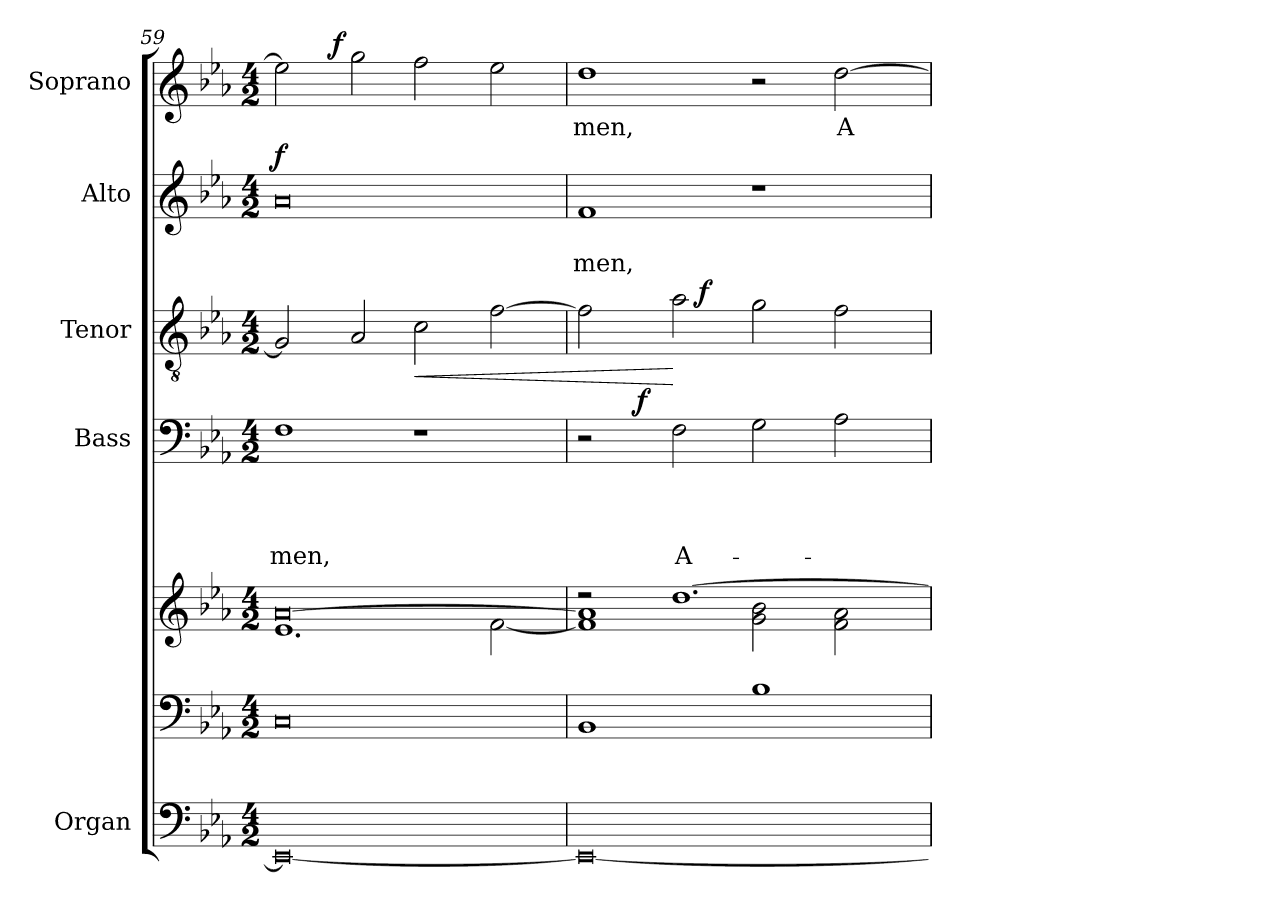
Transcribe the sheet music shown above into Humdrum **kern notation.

**kern	**kern	**kern	**kern	**text	**text	**text	**text	**dynam	**kern	**dynam	**kern	**text	**text	**dynam	**kern	**text	**dynam
*part5	*part5	*part5	*part4	*part4	*part4	*part4	*part4	*part4	*part3	*part3	*part2	*part2	*part2	*part2	*part1	*part1	*part1
*staff7	*staff6	*staff5	*staff4	*staff4	*staff4	*staff4	*staff4	*staff4	*staff3	*staff3	*staff2	*staff2	*staff2	*staff2	*staff1	*staff1	*staff1
*I"Organ	*	*	*I"Bass	*	*	*	*	*	*I"Tenor	*	*I"Alto	*	*	*	*I"Soprano	*	*
*clefF4	*clefF4	*clefG2	*clefF4	*	*	*	*	*	*clefGv2	*	*clefG2	*	*	*	*clefG2	*	*
*k[b-e-a-]	*k[b-e-a-]	*k[b-e-a-]	*k[b-e-a-]	*	*	*	*	*	*k[b-e-a-]	*	*k[b-e-a-]	*	*	*	*k[b-e-a-]	*	*
*E-:	*E-:	*E-:	*E-:	*	*	*	*	*	*E-:	*	*E-:	*	*	*	*E-:	*	*
*M4/2	*M4/2	*M4/2	*M4/2	*	*	*	*	*	*M4/2	*	*M4/2	*	*	*	*M4/2	*	*
=59	=59	=59	=59	=59	=59	=59	=59	=59	=59	=59	=59	=59	=59	=59	=59	=59	=59
*	*	*^	*	*	*	*	*	*	*	*	*	*	*	*	*	*	*
!	!	!	!	!	!	!	!	!	!	!	!	!	!	!	!LO:DY:a	!	!	!
*	*	*	*	*	*	*	*	*	*	*	*	*	*	*	*	*^	*	*
0EE-_	0C	[>0a-	1.e-	1F	.	.	.	-men,	.	2G/]	.	0a-	.	.	f	2ee-\]	4..ryy	.	.
!	!	!	!	!	!	!	!	!	!	!	!	!	!	!	!	!	!	!	!LO:DY:a
.	.	.	.	.	.	.	.	.	.	.	.	.	.	.	.	.	1ryy	.	f
.	.	.	.	.	.	.	.	.	.	2A-/	.	.	.	.	.	2gg\	.	.	.
!	!	!	!	!	!	!	!	!	!	!	!LO:HP:b	!	!	!	!	!	!	!	!
.	.	.	.	1r	.	.	.	.	.	2c\	<	.	.	.	.	2ff\	.	.	.
.	.	.	.	.	.	.	.	.	.	.	.	.	.	.	.	.	2ryy	.	.
.	.	.	[<2f\	.	.	.	.	.	.	[2f\	.	.	.	.	.	2ee-\	.	.	.
.	.	.	.	.	.	.	.	.	.	.	.	.	.	.	.	.	16ryy	.	.
*	*	*	*	*	*	*	*	*	*	*	*	*	*	*	*	*v	*v	*	*
=60	=60	=60	=60	=60	=60	=60	=60	=60	=60	=60	=60	=60	=60	=60	=60	=60	=60	=60
*	*	*	*^	*^	*	*	*	*	*	*^	*	*	*	*	*	*	*	*
0EE-_	1BB-	2rdd	1f]	1a-]	2r	4ryy	.	.	.	.	.	2f\]	2ryy	.	1f	.	-men,	.	1dd	-men,	.
.	.	.	.	.	.	16ryy	.	.	.	.	.	.	.	.	.	.	.	.	.	.	.
!	!	!	!	!	!	!	!	!	!	!	!LO:DY:a	!	!	!	!	!	!	!	!	!	!
.	.	.	.	.	.	1ryy	.	.	.	.	f	.	.	.	.	.	.	.	.	.	.
.	.	[>1.dd	.	.	2F\	.	.	.	.	A-	.	2a-\	8ryy	[	.	.	.	.	.	.	.
!	!	!	!	!	!	!	!	!	!	!	!	!	!	!LO:DY:a	!	!	!	!	!	!	!
.	.	.	.	.	.	.	.	.	.	.	.	.	1ryy	f	.	.	.	.	.	.	.
.	1B-	.	2g\ 2b-\	1ryy	2G\	.	.	.	.	.	.	2g\	.	.	1r	.	.	.	2r	.	.
.	.	.	.	.	.	2ryy	.	.	.	.	.	.	.	.	.	.	.	.	.	.	.
.	.	.	2f\ 2a-\	.	2A-\	.	.	.	.	.	.	2f\	.	.	.	.	.	.	[2dd\	A-	.
.	.	.	.	.	.	.	.	.	.	.	.	.	4.ryy	.	.	.	.	.	.	.	.
.	.	.	.	.	.	8.ryy	.	.	.	.	.	.	.	.	.	.	.	.	.	.	.
*	*	*v	*v	*v	*	*	*	*	*	*	*	*v	*v	*	*	*	*	*	*	*	*
*	*	*	*v	*v	*	*	*	*	*	*	*	*	*	*	*	*	*	*
=	=	=	=	=	=	=	=	=	=	=	=	=	=	=	=	=	=
*-	*-	*-	*-	*-	*-	*-	*-	*-	*-	*-	*-	*-	*-	*-	*-	*-	*-
